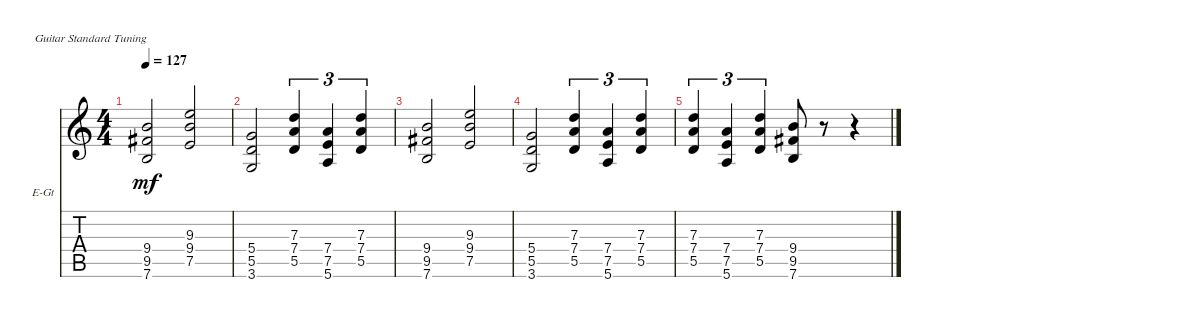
\bracketExtendMode nobrackets
\firstSystemTrackNameOrientation horizontal
\otherSystemsTrackNameOrientation horizontal
\track ("Stone Gossard" "E-Gt") {instrument distortionguitar}
\staff {score tabs}
\tuning (E4 B3 G3 D3 A2 E2)
\ts (4 4)
\tempo 127
\clef g2
\ks c
(7.6 9.5 9.4).2{dy mf} (7.5 9.4 9.3).2 |
(5.5 5.4 3.6).2 (5.5 7.4 7.3).4{tu (3 2)} (5.6 7.5 7.4).4{tu (3 2)} (7.4 7.3 5.5).4{tu (3 2)} |
(7.6 9.5 9.4).2 (7.5 9.4 9.3).2 |
(5.5 5.4 3.6).2 (5.5 7.4 7.3).4{tu (3 2)} (5.6 7.5 7.4).4{tu (3 2)} (7.4 7.3 5.5).4{tu (3 2)} |
(5.5 7.4 7.3).4{tu (3 2)} (5.6 7.5 7.4).4{tu (3 2)} (7.4 7.3 5.5).4{tu (3 2)} (9.5 9.4 7.6).8 r.8 r.4
